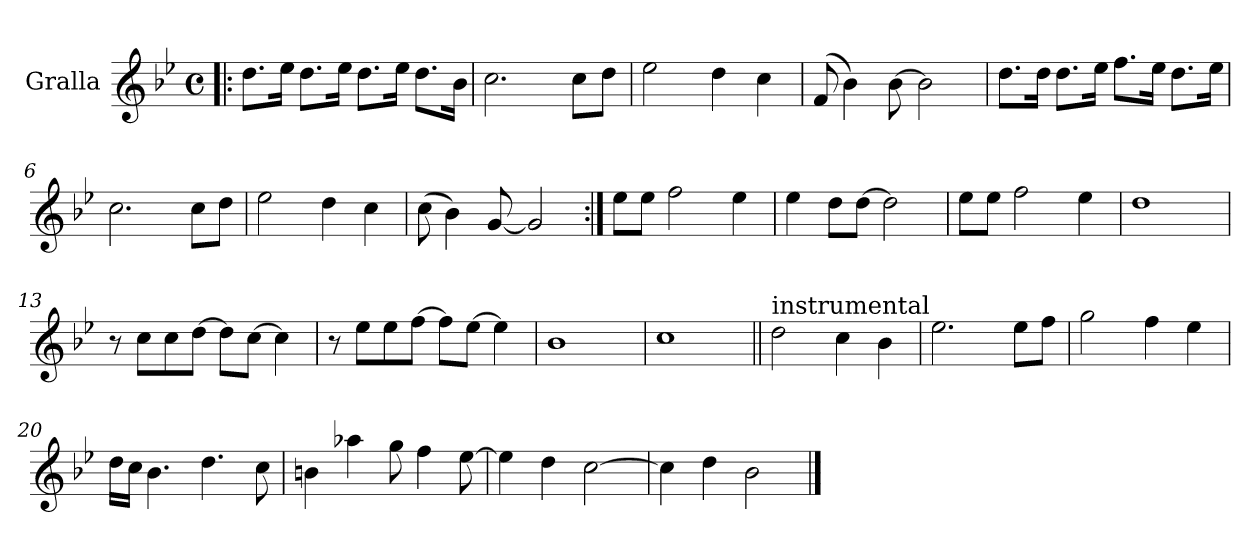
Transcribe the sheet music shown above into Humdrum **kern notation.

**kern
*part1
*staff1
*I"Gralla
*I'Gr.
*clefG2
*k[b-e-]
*M4/4
*met(c)
=1!|:
8.dd\L
16ee-\Jk
8.dd\L
16ee-\Jk
8.dd\L
16ee-\Jk
8.dd\L
16b-\Jk
=2
2.cc\
8cc\L
8dd\J
=3
2ee-\
4dd\
4cc\
=4
(>8f/
4b-\)
[8b-\
2b-\]
=5
8.dd\L
16dd\Jk
8.dd\L
16ee-\Jk
8.ff\L
16ee-\Jk
8.dd\L
16ee-\Jk
=6
2.cc\
8cc\L
8dd\J
!!LO:LB:g=z
=7
2ee-\
4dd\
4cc\
=8
(>8cc\
4b-\)
[8g/
2g/]
=9:|!
8ee-\L
8ee-\J
2ff\
4ee-\
=10
4ee-\
8dd\L
[8dd\J
2dd\]
=11
8ee-\L
8ee-\J
2ff\
4ee-\
=12
1dd
=13
8r
8cc\L
8cc\
[8dd\J
8dd\L]
[8cc\J
4cc\]
=14
8r
8ee-\L
8ee-\
[8ff\J
8ff\L]
[8ee-\J
4ee-\]
=15
1b-
!!LO:LB:g=z
=16
1cc
=17||
!LO:TX:a:t=instrumental
2dd\
4cc\
4b-\
=18
2.ee-\
8ee-\L
8ff\J
=19
2gg\
4ff\
4ee-\
=20
16dd\LL
16cc\JJ
4.b-\
4.dd\
8cc\
=21
4bn\
4aa-X\
8gg\
4ff\
[8ee-\
=22
4ee-\]
4dd\
[2cc\
=23
4cc\]
4dd\
2b-\
==
*-
